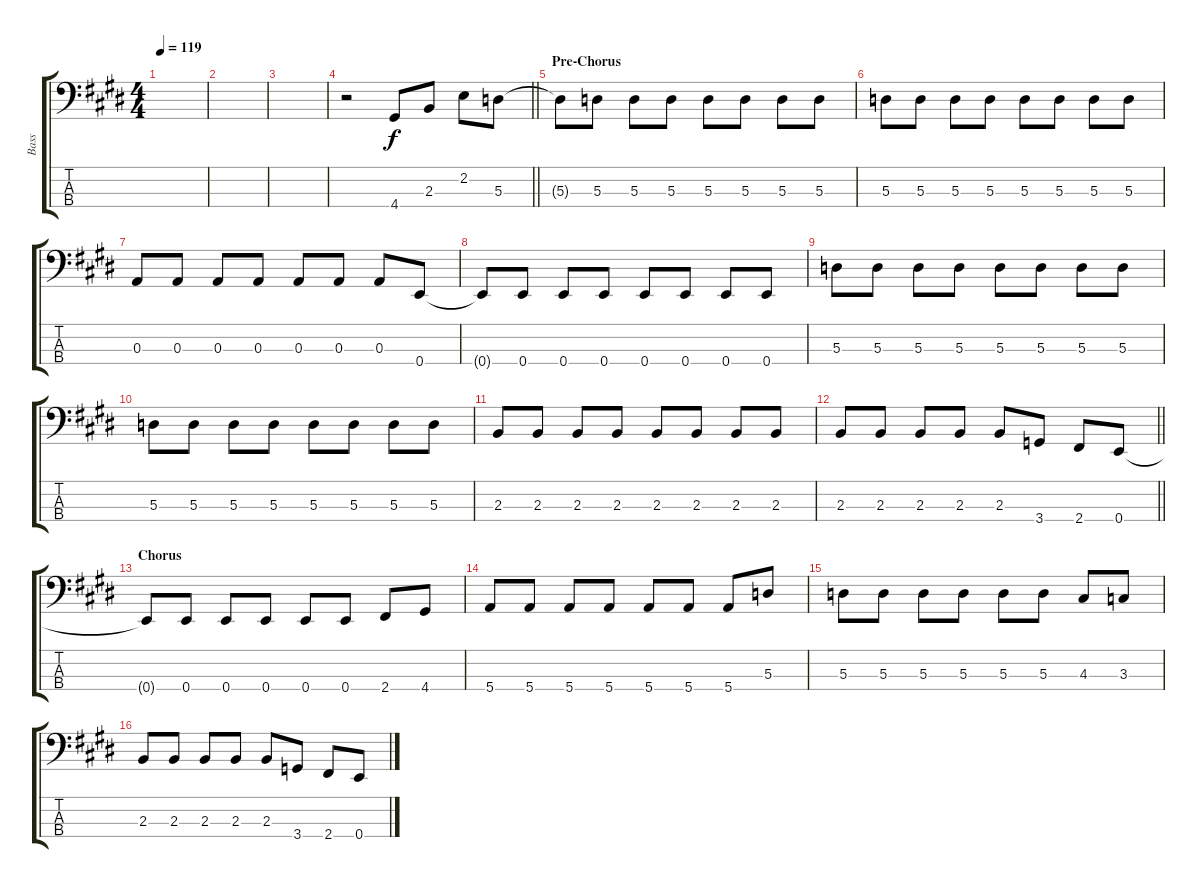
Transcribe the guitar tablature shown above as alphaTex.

\track ("Bass" "Bass") {instrument electricbasspick}
\staff {score tabs}
\tuning (G2 D2 A1 E1) {hide}
\ts (4 4)
\tempo 119
\clef f4
\ks e
|
|
|
\barLineRight lightlight
r.2 4.4.8 2.3.8 2.2.8 5.3.8 |
\section ("" "Pre-Chorus")
5.3{t}.8 5.3.8 5.3.8 5.3.8 5.3.8 5.3.8 5.3.8 5.3.8 |
5.3.8 5.3.8 5.3.8 5.3.8 5.3.8 5.3.8 5.3.8 5.3.8 |
0.3.8 0.3.8 0.3.8 0.3.8 0.3.8 0.3.8 0.3.8 0.4.8 |
0.4{t}.8 0.4.8 0.4.8 0.4.8 0.4.8 0.4.8 0.4.8 0.4.8 |
5.3.8 5.3.8 5.3.8 5.3.8 5.3.8 5.3.8 5.3.8 5.3.8 |
5.3.8 5.3.8 5.3.8 5.3.8 5.3.8 5.3.8 5.3.8 5.3.8 |
2.3.8 2.3.8 2.3.8 2.3.8 2.3.8 2.3.8 2.3.8 2.3.8 |
\barLineRight lightlight
2.3.8 2.3.8 2.3.8 2.3.8 2.3.8 3.4.8 2.4.8 0.4.8 |
\section ("" "Chorus")
0.4{t}.8 0.4.8 0.4.8 0.4.8 0.4.8 0.4.8 2.4.8 4.4.8 |
5.4.8 5.4.8 5.4.8 5.4.8 5.4.8 5.4.8 5.4.8 5.3.8 |
5.3.8 5.3.8 5.3.8 5.3.8 5.3.8 5.3.8 4.3.8 3.3.8 |
2.3.8 2.3.8 2.3.8 2.3.8 2.3.8 3.4.8 2.4.8 0.4.8
